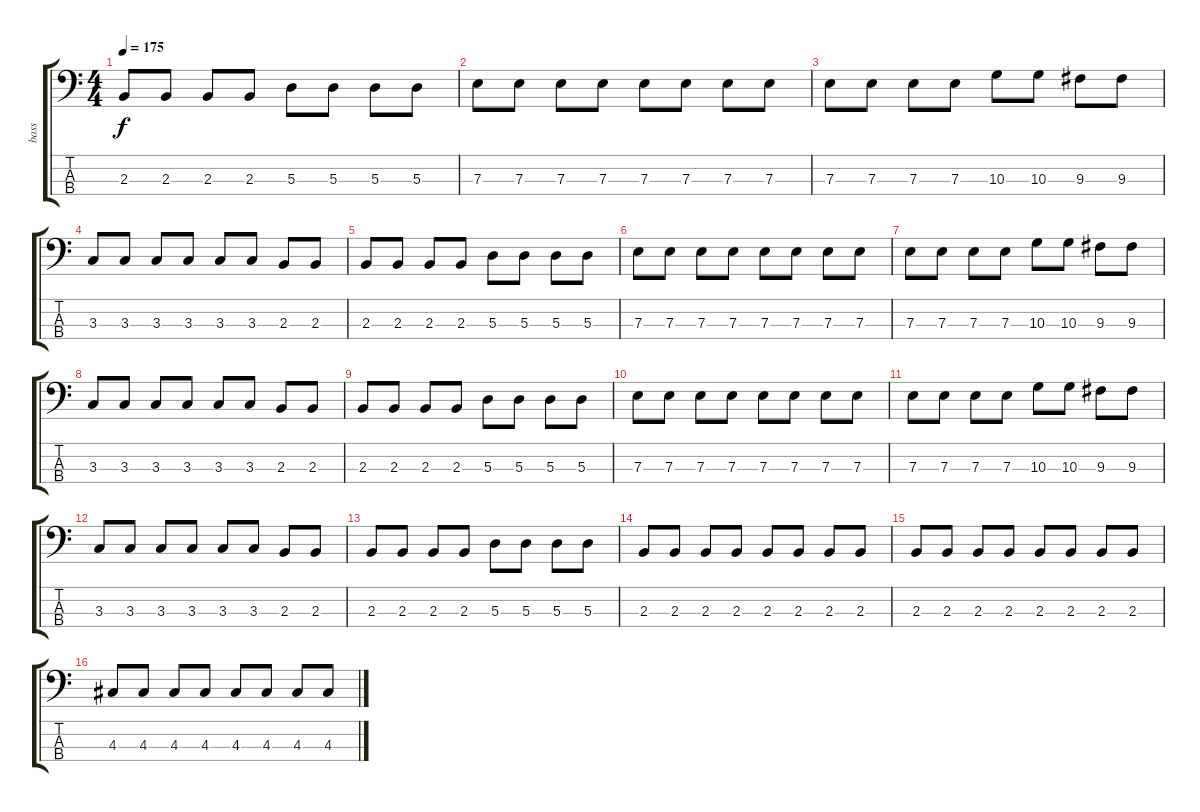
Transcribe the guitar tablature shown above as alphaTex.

\track ("bass" "bass") {instrument electricbassfinger}
\staff {score tabs}
\tuning (G2 D2 A1 E1) {hide}
\ts (4 4)
\tempo 175
\clef f4
\ks c
2.3.8{dy f} 2.3.8 2.3.8 2.3.8 5.3.8 5.3.8 5.3.8 5.3.8 |
7.3.8 7.3.8 7.3.8 7.3.8 7.3.8 7.3.8 7.3.8 7.3.8 |
7.3.8 7.3.8 7.3.8 7.3.8 10.3.8 10.3.8 9.3.8 9.3.8 |
3.3.8 3.3.8 3.3.8 3.3.8 3.3.8 3.3.8 2.3.8 2.3.8 |
2.3.8 2.3.8 2.3.8 2.3.8 5.3.8 5.3.8 5.3.8 5.3.8 |
7.3.8 7.3.8 7.3.8 7.3.8 7.3.8 7.3.8 7.3.8 7.3.8 |
7.3.8 7.3.8 7.3.8 7.3.8 10.3.8 10.3.8 9.3.8 9.3.8 |
3.3.8 3.3.8 3.3.8 3.3.8 3.3.8 3.3.8 2.3.8 2.3.8 |
2.3.8 2.3.8 2.3.8 2.3.8 5.3.8 5.3.8 5.3.8 5.3.8 |
7.3.8 7.3.8 7.3.8 7.3.8 7.3.8 7.3.8 7.3.8 7.3.8 |
7.3.8 7.3.8 7.3.8 7.3.8 10.3.8 10.3.8 9.3.8 9.3.8 |
3.3.8 3.3.8 3.3.8 3.3.8 3.3.8 3.3.8 2.3.8 2.3.8 |
2.3.8 2.3.8 2.3.8 2.3.8 5.3.8 5.3.8 5.3.8 5.3.8 |
2.3.8 2.3.8 2.3.8 2.3.8 2.3.8 2.3.8 2.3.8 2.3.8 |
2.3.8 2.3.8 2.3.8 2.3.8 2.3.8 2.3.8 2.3.8 2.3.8 |
4.3.8 4.3.8 4.3.8 4.3.8 4.3.8 4.3.8 4.3.8 4.3.8
